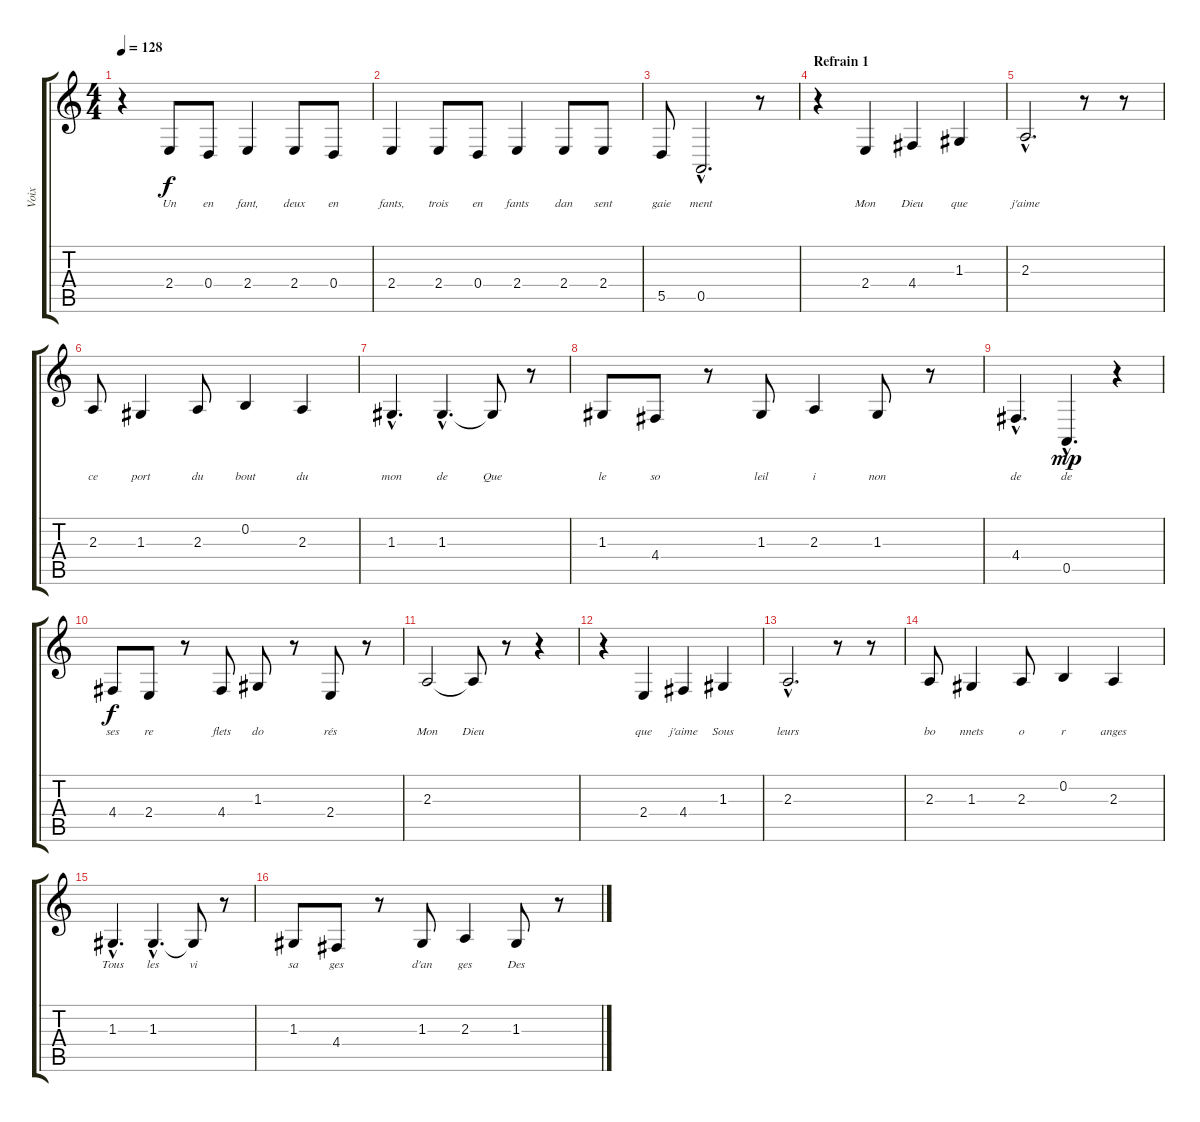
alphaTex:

\track ("Voix" "Voix") {instrument flute}
\staff {score tabs}
\tuning (E4 B3 G3 D3 A2 E2) {hide}
\ts (4 4)
\tempo 128
\clef g2
\ks c
r.4{dy f} 2.4.8{lyrics (0 "Un") lyrics (1 "") lyrics (2 "") lyrics (3 "") lyrics (4 "")} 0.4.8{lyrics (0 "en") lyrics (1 "") lyrics (2 "") lyrics (3 "") lyrics (4 "")} 2.4.4{lyrics (0 "fant,") lyrics (1 "") lyrics (2 "") lyrics (3 "") lyrics (4 "")} 2.4.8{lyrics (0 "deux") lyrics (1 "") lyrics (2 "") lyrics (3 "") lyrics (4 "")} 0.4.8{lyrics (0 "en") lyrics (1 "") lyrics (2 "") lyrics (3 "") lyrics (4 "")} |
2.4.4{lyrics (0 "fants,") lyrics (1 "") lyrics (2 "") lyrics (3 "") lyrics (4 "")} 2.4.8{lyrics (0 "trois") lyrics (1 "") lyrics (2 "") lyrics (3 "") lyrics (4 "")} 0.4.8{lyrics (0 "en") lyrics (1 "") lyrics (2 "") lyrics (3 "") lyrics (4 "")} 2.4.4{lyrics (0 "fants") lyrics (1 "") lyrics (2 "") lyrics (3 "") lyrics (4 "")} 2.4.8{lyrics (0 "dan") lyrics (1 "") lyrics (2 "") lyrics (3 "") lyrics (4 "")} 2.4.8{lyrics (0 "sent") lyrics (1 "") lyrics (2 "") lyrics (3 "") lyrics (4 "")} |
5.5.8{lyrics (0 "gaie") lyrics (1 "") lyrics (2 "") lyrics (3 "") lyrics (4 "")} 0.5{hac}.2{d lyrics (0 "ment") lyrics (1 "") lyrics (2 "") lyrics (3 "") lyrics (4 "")} r.8 |
\section ("" "Refrain 1")
r.4 2.4.4{lyrics (0 "Mon") lyrics (1 "") lyrics (2 "") lyrics (3 "") lyrics (4 "")} 4.4.4{lyrics (0 "Dieu") lyrics (1 "") lyrics (2 "") lyrics (3 "") lyrics (4 "")} 1.3.4{lyrics (0 "que") lyrics (1 "") lyrics (2 "") lyrics (3 "") lyrics (4 "")} |
2.3{hac}.2{d lyrics (0 "j'aime") lyrics (1 "") lyrics (2 "") lyrics (3 "") lyrics (4 "")} r.8 r.8 |
2.3.8{lyrics (0 "ce") lyrics (1 "") lyrics (2 "") lyrics (3 "") lyrics (4 "")} 1.3.4{lyrics (0 "port") lyrics (1 "") lyrics (2 "") lyrics (3 "") lyrics (4 "")} 2.3.8{lyrics (0 "du") lyrics (1 "") lyrics (2 "") lyrics (3 "") lyrics (4 "")} 0.2.4{lyrics (0 "bout") lyrics (1 "") lyrics (2 "") lyrics (3 "") lyrics (4 "")} 2.3.4{lyrics (0 "du") lyrics (1 "") lyrics (2 "") lyrics (3 "") lyrics (4 "")} |
1.3{hac}.4{d lyrics (0 "mon") lyrics (1 "") lyrics (2 "") lyrics (3 "") lyrics (4 "")} 1.3{hac}.4{d lyrics (0 "de") lyrics (1 "") lyrics (2 "") lyrics (3 "") lyrics (4 "")} 1.3{t}.8{lyrics (0 "Que") lyrics (1 "") lyrics (2 "") lyrics (3 "") lyrics (4 "")} r.8 |
1.3.8{lyrics (0 "le") lyrics (1 "") lyrics (2 "") lyrics (3 "") lyrics (4 "")} 4.4.8{lyrics (0 "so") lyrics (1 "") lyrics (2 "") lyrics (3 "") lyrics (4 "")} r.8 1.3.8{lyrics (0 "leil") lyrics (1 "") lyrics (2 "") lyrics (3 "") lyrics (4 "")} 2.3.4{lyrics (0 "i") lyrics (1 "") lyrics (2 "") lyrics (3 "") lyrics (4 "")} 1.3.8{lyrics (0 "non") lyrics (1 "") lyrics (2 "") lyrics (3 "") lyrics (4 "")} r.8 |
4.4{hac}.4{d lyrics (0 "de") lyrics (1 "") lyrics (2 "") lyrics (3 "") lyrics (4 "")} 0.5{hac}.4{d lyrics (0 "de") lyrics (1 "") lyrics (2 "") lyrics (3 "") lyrics (4 "") dy mp} r.4 |
4.4.8{lyrics (0 "ses") lyrics (1 "") lyrics (2 "") lyrics (3 "") lyrics (4 "") dy f} 2.4.8{lyrics (0 "re") lyrics (1 "") lyrics (2 "") lyrics (3 "") lyrics (4 "")} r.8 4.4.8{lyrics (0 "flets") lyrics (1 "") lyrics (2 "") lyrics (3 "") lyrics (4 "")} 1.3.8{lyrics (0 "do") lyrics (1 "") lyrics (2 "") lyrics (3 "") lyrics (4 "")} r.8 2.4.8{lyrics (0 "rés") lyrics (1 "") lyrics (2 "") lyrics (3 "") lyrics (4 "")} r.8 |
2.3.2{lyrics (0 "Mon") lyrics (1 "") lyrics (2 "") lyrics (3 "") lyrics (4 "")} 2.3{t}.8{lyrics (0 "Dieu") lyrics (1 "") lyrics (2 "") lyrics (3 "") lyrics (4 "")} r.8 r.4 |
r.4 2.4.4{lyrics (0 "que") lyrics (1 "") lyrics (2 "") lyrics (3 "") lyrics (4 "")} 4.4.4{lyrics (0 "j'aime") lyrics (1 "") lyrics (2 "") lyrics (3 "") lyrics (4 "")} 1.3.4{lyrics (0 "Sous") lyrics (1 "") lyrics (2 "") lyrics (3 "") lyrics (4 "")} |
2.3{hac}.2{d lyrics (0 "leurs") lyrics (1 "") lyrics (2 "") lyrics (3 "") lyrics (4 "")} r.8 r.8 |
2.3.8{lyrics (0 "bo") lyrics (1 "") lyrics (2 "") lyrics (3 "") lyrics (4 "")} 1.3.4{lyrics (0 "nnets") lyrics (1 "") lyrics (2 "") lyrics (3 "") lyrics (4 "")} 2.3.8{lyrics (0 "o") lyrics (1 "") lyrics (2 "") lyrics (3 "") lyrics (4 "")} 0.2.4{lyrics (0 "r") lyrics (1 "") lyrics (2 "") lyrics (3 "") lyrics (4 "")} 2.3.4{lyrics (0 "anges") lyrics (1 "") lyrics (2 "") lyrics (3 "") lyrics (4 "")} |
1.3{hac}.4{d lyrics (0 "Tous") lyrics (1 "") lyrics (2 "") lyrics (3 "") lyrics (4 "")} 1.3{hac}.4{d lyrics (0 "les") lyrics (1 "") lyrics (2 "") lyrics (3 "") lyrics (4 "")} 1.3{t}.8{lyrics (0 "vi") lyrics (1 "") lyrics (2 "") lyrics (3 "") lyrics (4 "")} r.8 |
1.3.8{lyrics (0 "sa") lyrics (1 "") lyrics (2 "") lyrics (3 "") lyrics (4 "")} 4.4.8{lyrics (0 "ges") lyrics (1 "") lyrics (2 "") lyrics (3 "") lyrics (4 "")} r.8 1.3.8{lyrics (0 "d'an") lyrics (1 "") lyrics (2 "") lyrics (3 "") lyrics (4 "")} 2.3.4{lyrics (0 "ges") lyrics (1 "") lyrics (2 "") lyrics (3 "") lyrics (4 "")} 1.3.8{lyrics (0 "Des") lyrics (1 "") lyrics (2 "") lyrics (3 "") lyrics (4 "")} r.8
